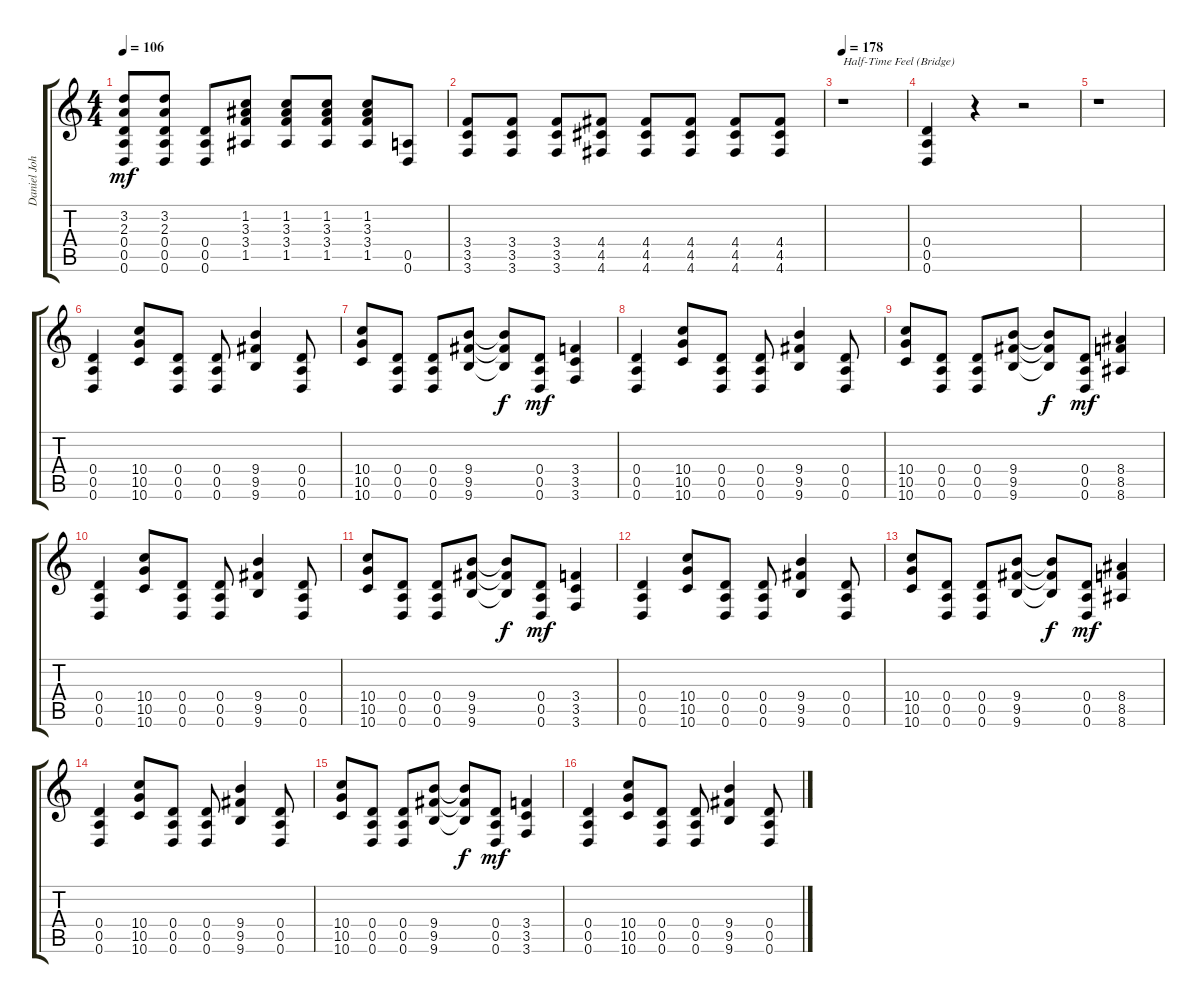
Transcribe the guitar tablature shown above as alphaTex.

\track ("Daniel Johns (Gtr1)" "Daniel Joh") {instrument distortionguitar}
\staff {score tabs}
\tuning (E4 B3 G3 D3 A2 D2) {hide}
\ts (4 4)
\tempo 106
\clef g2
\ks c
(3.2 2.3 0.4 0.5 0.6).8{dy mf} (3.2 2.3 0.4 0.5 0.6).8 (0.4 0.5 0.6).8 (1.2 3.3 3.4 1.5).8 (1.2 3.3 3.4 1.5).8 (1.2 3.3 3.4 1.5).8 (1.2 3.3 3.4 1.5).8 (0.5 0.6).8 |
(3.4 3.5 3.6).8 (3.4 3.5 3.6).8 (3.4 3.5 3.6).8 (4.4 4.5 4.6).8 (4.4 4.5 4.6).8 (4.4 4.5 4.6).8 (4.4 4.5 4.6).8 (4.4 4.5 4.6).8 |
\tempo 178
r.1{txt "Half-Time Feel (Bridge)"} |
(0.4 0.5 0.6).4 r.4 r.2 |
r.1 |
(0.4 0.5 0.6).4 (10.4 10.5 10.6).8 (0.4 0.5 0.6).8 (0.4 0.5 0.6).8 (9.4 9.5 9.6).4 (0.4 0.5 0.6).8 |
(10.4 10.5 10.6).8 (0.4 0.5 0.6).8 (0.4 0.5 0.6).8 (9.4 9.5 9.6).8 (9.4{t} 9.5{t} 9.6{t}).8{dy f} (0.4 0.5 0.6).8{dy mf} (3.4 3.5 3.6).4 |
(0.4 0.5 0.6).4 (10.4 10.5 10.6).8 (0.4 0.5 0.6).8 (0.4 0.5 0.6).8 (9.4 9.5 9.6).4 (0.4 0.5 0.6).8 |
(10.4 10.5 10.6).8 (0.4 0.5 0.6).8 (0.4 0.5 0.6).8 (9.4 9.5 9.6).8 (9.4{t} 9.5{t} 9.6{t}).8{dy f} (0.4 0.5 0.6).8{dy mf} (8.4 8.5 8.6).4 |
(0.4 0.5 0.6).4 (10.4 10.5 10.6).8 (0.4 0.5 0.6).8 (0.4 0.5 0.6).8 (9.4 9.5 9.6).4 (0.4 0.5 0.6).8 |
(10.4 10.5 10.6).8 (0.4 0.5 0.6).8 (0.4 0.5 0.6).8 (9.4 9.5 9.6).8 (9.4{t} 9.5{t} 9.6{t}).8{dy f} (0.4 0.5 0.6).8{dy mf} (3.4 3.5 3.6).4 |
(0.4 0.5 0.6).4 (10.4 10.5 10.6).8 (0.4 0.5 0.6).8 (0.4 0.5 0.6).8 (9.4 9.5 9.6).4 (0.4 0.5 0.6).8 |
(10.4 10.5 10.6).8 (0.4 0.5 0.6).8 (0.4 0.5 0.6).8 (9.4 9.5 9.6).8 (9.4{t} 9.5{t} 9.6{t}).8{dy f} (0.4 0.5 0.6).8{dy mf} (8.4 8.5 8.6).4 |
(0.4 0.5 0.6).4 (10.4 10.5 10.6).8 (0.4 0.5 0.6).8 (0.4 0.5 0.6).8 (9.4 9.5 9.6).4 (0.4 0.5 0.6).8 |
(10.4 10.5 10.6).8 (0.4 0.5 0.6).8 (0.4 0.5 0.6).8 (9.4 9.5 9.6).8 (9.4{t} 9.5{t} 9.6{t}).8{dy f} (0.4 0.5 0.6).8{dy mf} (3.4 3.5 3.6).4 |
(0.4 0.5 0.6).4 (10.4 10.5 10.6).8 (0.4 0.5 0.6).8 (0.4 0.5 0.6).8 (9.4 9.5 9.6).4 (0.4 0.5 0.6).8
